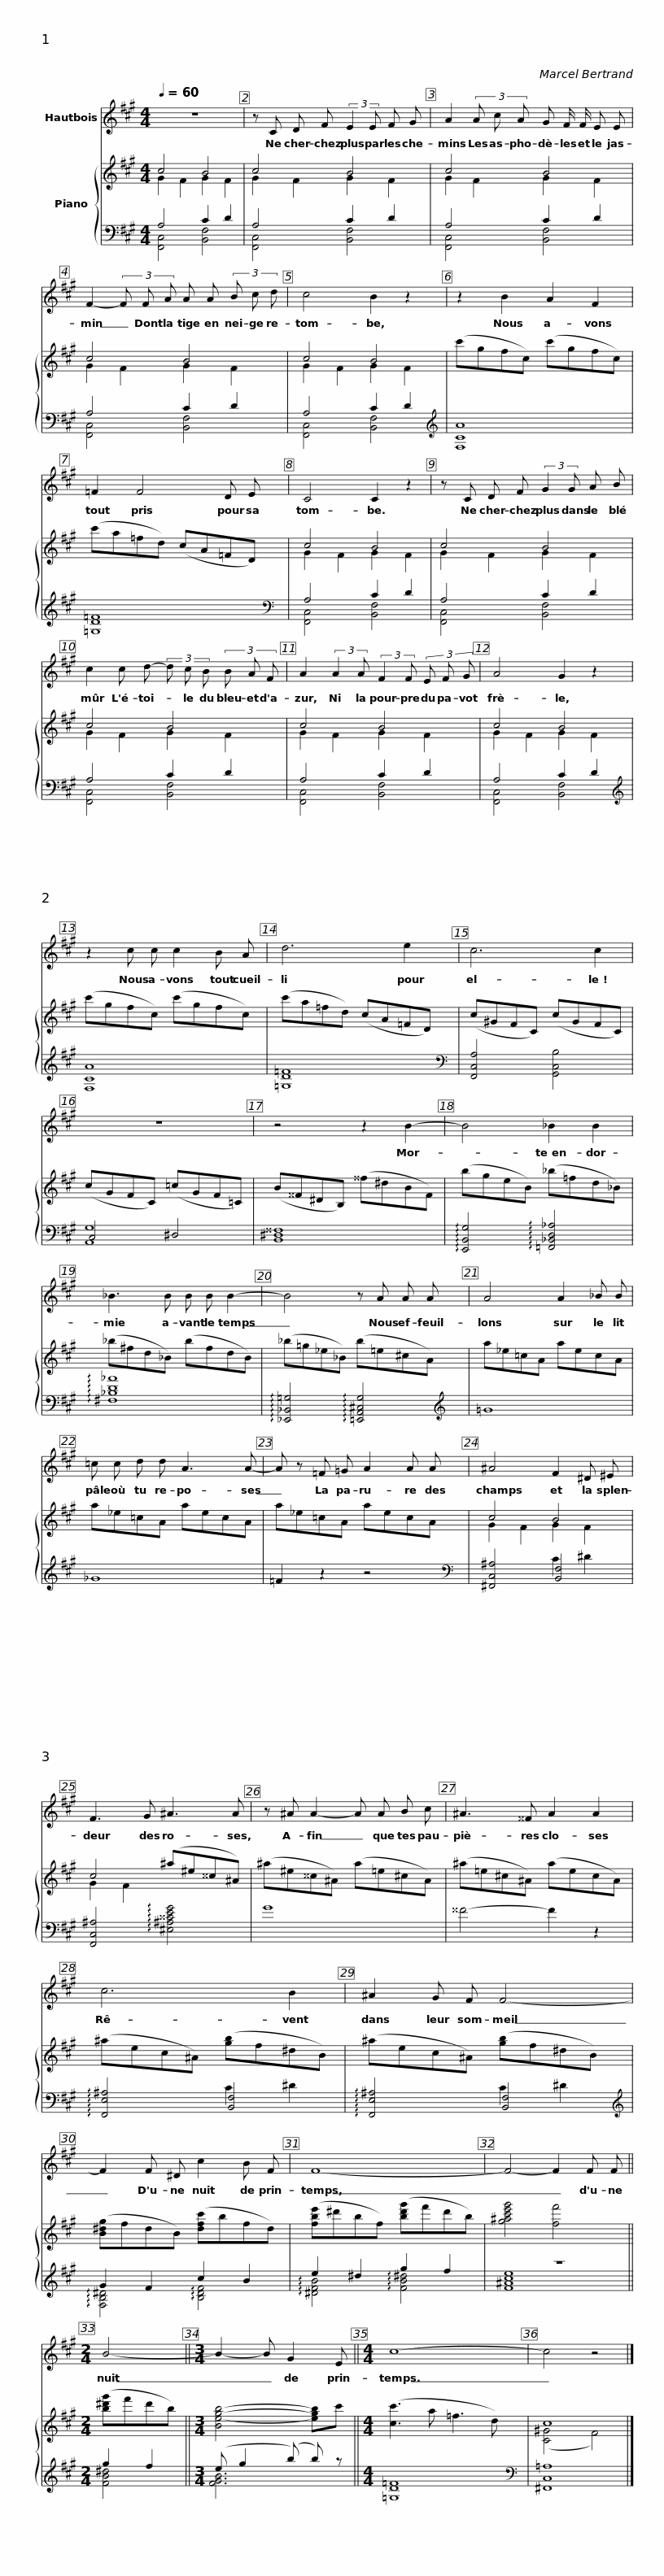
X:1
%%score 1 { ( 2 3 ) | ( 4 5 ) }
L:1/8
Q:1/4=60
M:4/4
I:linebreak $
K:A
V:1 treble
V:2 treble
V:3 treble
V:4 bass
V:5 bass
V:1
 z8 | z C D F (3:2:2E2 E F G | A2 (3A c A G F/ F/ E E |$ F2- (3F F A A A (3B c d | c4 B2 z2 | %5
 z2 B2 A2 F2 | =F2 F4 D E | C4 C2 z2 |$ z C D F (3:2:2G2 G A B | c2 c d- (3d c B (3B A F | %10
 A2 (3:2:2A2 A (3:2:2F2 F (3E F G |$ A4 G2 z2 | z2 c c c2 B A | d6 e2 | c6 c2 | %15
 z8 |$ z4 z2 B2- | B4 _B2 B2 | _B3 B B B B2- |$ B4 z A A A | %20
 A4 A2 _B B | =c c d d A3 A- | A z =F =G A2 A A |$ ^A4 F2 ^D ^E | F3 G ^A3 A | %25
 z ^A A2- A A B c | ^A3 ^^F A2 A2 |$ c6 B2 | ^A2 G F F4- | F2 F ^D c2 B F | %30
 F8- |$ F4- F2 F F ||[M:2/4] B4- ||[M:3/4] B2- B G2 E ||[M:4/4] c8- | %35
 c4 z4 |] %36
V:2
 c4 B4 | c4 B4 | c4 B4 |$ c4 B4 | c4 B4 | %5
 (c'gfc) (c'gfc) | (c'a=fd) (cA=FD) | c4 B4 |$ c4 B4 | c4 B4 | %10
 c4 B4 |$ c4 B4 | (c'gfc) (c'gfc) | (c'a=fd) (cA=FD) | (c^GFC) (cGFC) | %15
 (cGFC) (=cGF=C) |$ (B^^F^DB,) (^^f^dBF) | (bgeB) (_b=fd_B) | (_b^fd_B) (bfdB) |$ (_b=g_e_B) (b=e^cA) | %20
 a_e=cA aecA | a_e=cA aecA | a_e=cA aecA |$ c4 B4 | c4 (^a^e^^c^A) | %25
 (^a^e^^c^A) (a=e^cA) | (^a=e^c^A) (aecA) |$ (^aec^A) ([gb]f^dB) | (^aec^A) ([gb]f^dB) | ([B^dg]fdB) ([dfc']bfd) | %30
 ([fbe']^d'bf) ([bd'g']f'd'b) |$ [g^ac'e'g']4 [ff']4 ||[M:2/4] ([b^d'g']f'd'b) ||[M:3/4] [Be-g-b-]4 [egb]c' ||[M:4/4] ([cc']3 a =f3 d) | %35
 c8 |] %36
V:3
 G2 F2 G2 F2 | G2 F2 G2 F2 | G2 F2 G2 F2 |$ G2 F2 G2 F2 | G2 F2 G2 F2 | %5
 x8 | x8 | G2 F2 G2 F2 |$ G2 F2 G2 F2 | G2 F2 G2 F2 | %10
 G2 F2 G2 F2 |$ G2 F2 G2 F2 | x8 | x8 | x8 | %15
 x8 |$ x8 | x8 | x8 |$ x8 | %20
 x8 | x8 | x8 |$ G2 F2 G2 F2 | G2 F2 x4 | %25
 x8 | x8 |$ x8 | x8 | x8 | %30
 x8 |$ x8 ||[M:2/4] x4 ||[M:3/4] x6 ||[M:4/4] x8 | %35
 ([C^G]4 F4) |] %36
V:4
 A,4 C2 D2 | A,4 C2 D2 | A,4 C2 D2 |$ A,4 C2 D2 | A,4 C2 D2 | %5
[K:treble] [F,CA]8 | [=G,D=F]8 |[K:bass] A,4 C2 D2 |$ A,4 C2 D2 | A,4 C2 D2 | %10
 A,4 C2 D2 |$ A,4 C2 D2 |[K:treble] [F,CA]8 | [=G,D=F]8 |[K:bass] [F,,C,A,]4 [G,,C,B,]4 | %15
 C,4 ^D,4 |$ [B,,^D,^^F,]8 | !arpeggio![E,,B,,G,]4 !arpeggio![=F,,_B,,D,_A,]4 | !arpeggio![^F,_B,D_A]8 |$ !arpeggio![_E,,_B,,=G,]4 !arpeggio![=E,,A,,^C,G,]4 | %20
[K:treble] =G8 | _G8 | =F2 z2 z4 |$[K:bass] [^F,,C,^A,]4 [B,,F,]4 | [F,,C,^A,]4 !arpeggio![^E,^A,^^CEG]4 | %25
 G8 | ^^F4- F2 z2 |$ !arpeggio![F,,E,^A,]4 [B,,F,]4 | !arpeggio![F,,E,^A,]4 [B,,F,]4 |[K:treble] G2 F2 c2 B2 | %30
 e2 ^d2 g2 f2 |$ z8 ||[M:2/4] g2 f2 ||[M:3/4] (e g2 (b) b) z ||[M:4/4] [=G,D=F]8 | %35
[K:bass] [^F,,C,=A,]8 |] %36
V:5
 [F,,C,]4 [B,,F,]4 | [F,,C,]4 [B,,F,]4 | [F,,C,]4 [B,,F,]4 |$ [F,,C,]4 [B,,F,]4 | [F,,C,]4 [B,,F,]4 | %5
[K:treble] x8 | x8 |[K:bass] [F,,C,]4 [B,,F,]4 |$ [F,,C,]4 [B,,F,]4 | [F,,C,]4 [B,,F,]4 | %10
 [F,,C,]4 [B,,F,]4 |$ [F,,C,]4 [B,,F,]4 |[K:treble] x8 | x8 |[K:bass] x8 | %15
 [A,,G,]8 |$ x8 | x8 | x8 |$ x8 | %20
[K:treble] x8 | x8 | x8 |$[K:bass] x4 C2 ^D2 | x8 | %25
 x8 | x8 |$ x4 C2 ^D2 | x4 C2 ^D2 |[K:treble] !arpeggio![F,B,^D]4 !arpeggio![B,DF]4 | %30
 !arpeggio![^DFB]4 !arpeggio![FB^d]4 |$ [F^Ace]8 ||[M:2/4] [FB^d]4 ||[M:3/4] [FGB]6 ||[M:4/4] x8 | %35
[K:bass] x8 |] %36
